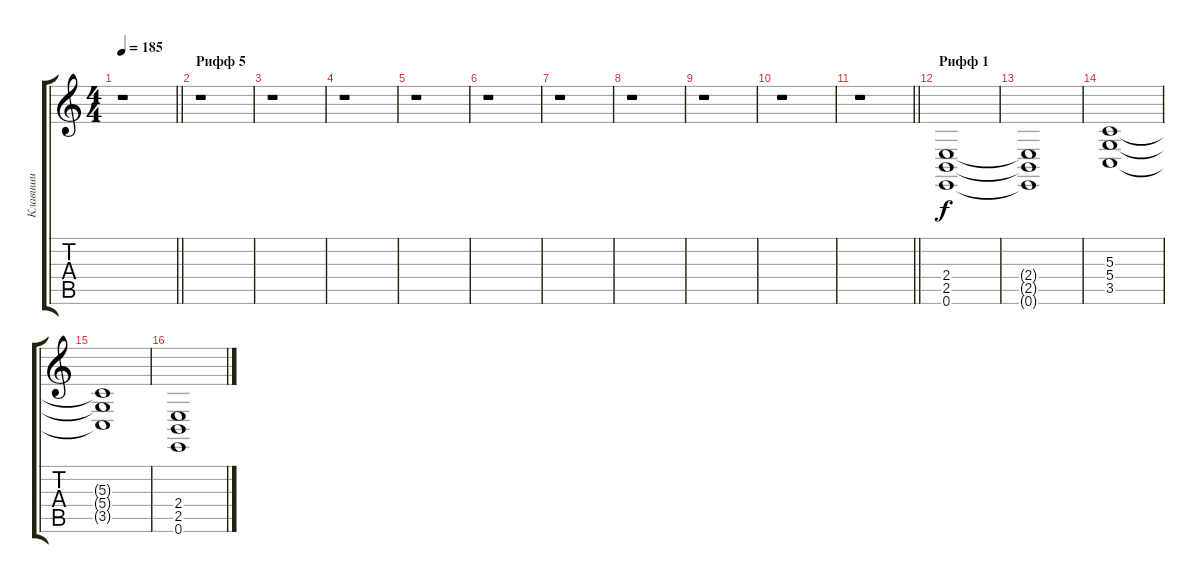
\track ("Клавиши" "Клавиши") {instrument synthstrings1}
\staff {score tabs}
\tuning (E4 B3 G3 D3 A2 E2) {hide}
\ts (4 4)
\tempo 185
\clef g2
\barLineRight lightlight
\ks c
r.1{dy f} |
\section ("" "Рифф 5")
r.1 |
r.1 |
r.1 |
r.1 |
r.1 |
r.1 |
r.1 |
r.1 |
r.1 |
\barLineRight lightlight
r.1 |
\section ("" "Рифф 1")
(2.4 2.5 0.6).1 |
(2.4{t} 2.5{t} 0.6{t}).1 |
(5.3 5.4 3.5).1 |
(5.3{t} 5.4{t} 3.5{t}).1 |
(2.4 2.5 0.6).1
